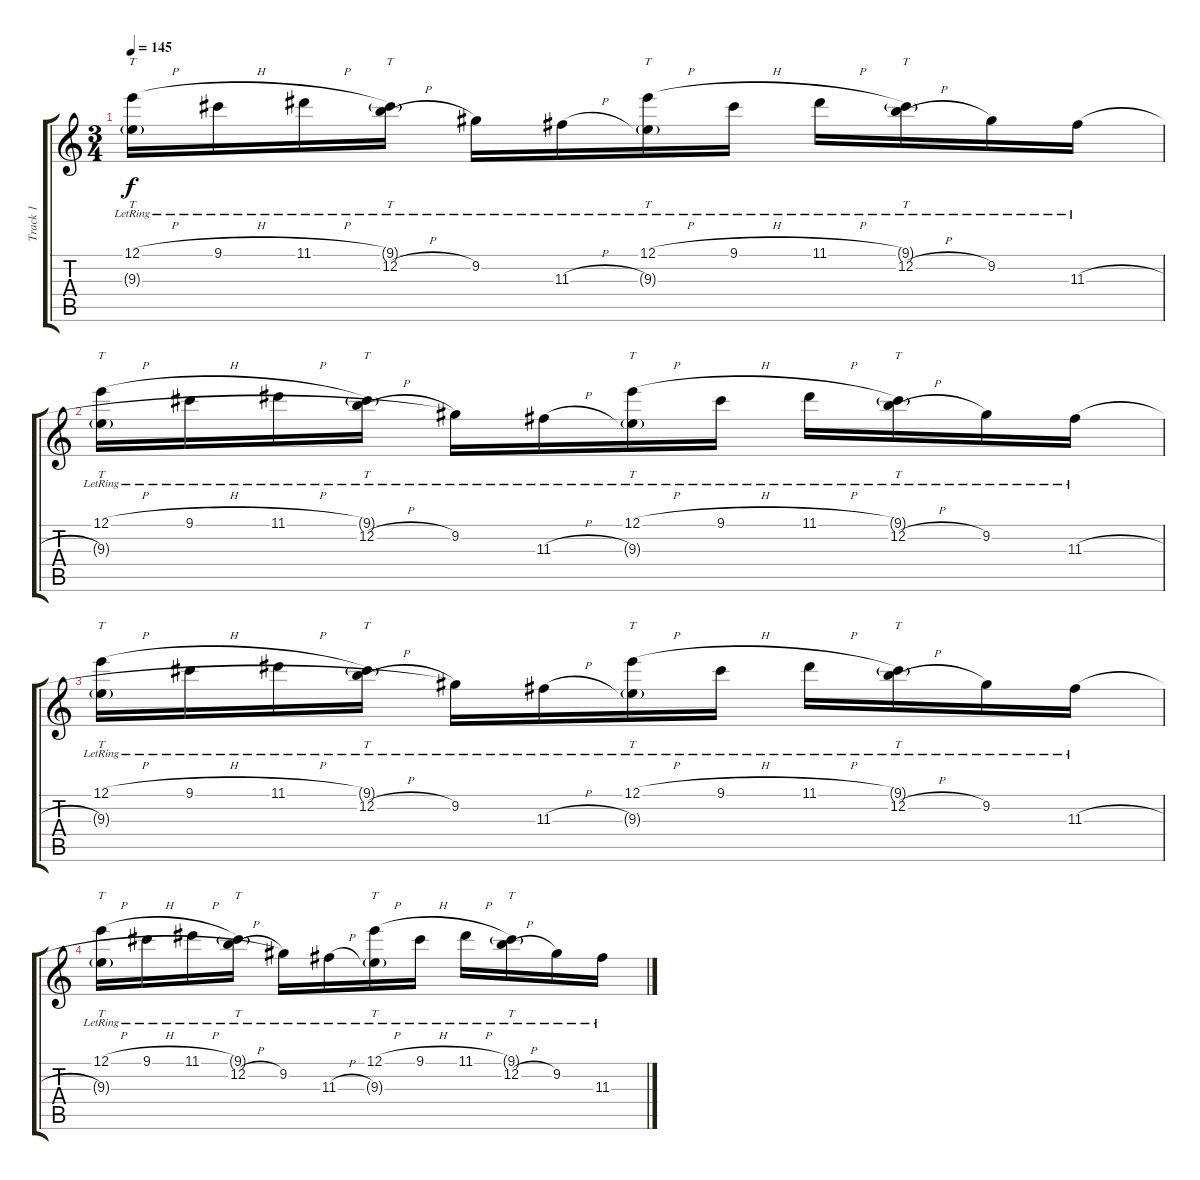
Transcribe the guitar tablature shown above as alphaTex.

\track ("Track 1" "Track 1") {instrument electricguitarjazz}
\staff {score tabs}
\tuning (E4 B3 G3 D3 A2 E2) {hide}
\ts (3 4)
\tempo 145
\clef g2
\ks c
(12.1{h lr} 9.3{g lr}).16{tt dy f} 9.1{h lr}.16 11.1{h lr}.16 (9.1{g lr} 12.2{h lr}).16{tt} 9.2{lr}.16 11.3{h lr}.16 (12.1{h lr} 9.3{g lr}).16{tt} 9.1{h lr}.16 11.1{h lr}.16 (9.1{g lr} 12.2{h lr}).16{tt} 9.2{lr}.16 11.3{h lr}.16 |
(12.1{h lr} 9.3{g lr}).16{tt} 9.1{h lr}.16 11.1{h lr}.16 (9.1{g lr} 12.2{h lr}).16{tt} 9.2{lr}.16 11.3{h lr}.16 (12.1{h lr} 9.3{g lr}).16{tt} 9.1{h lr}.16 11.1{h lr}.16 (9.1{g lr} 12.2{h lr}).16{tt} 9.2{lr}.16 11.3{h lr}.16 |
(12.1{h lr} 9.3{g lr}).16{tt} 9.1{h lr}.16 11.1{h lr}.16 (9.1{g lr} 12.2{h lr}).16{tt} 9.2{lr}.16 11.3{h lr}.16 (12.1{h lr} 9.3{g lr}).16{tt} 9.1{h lr}.16 11.1{h lr}.16 (9.1{g lr} 12.2{h lr}).16{tt} 9.2{lr}.16 11.3{h lr}.16 |
(12.1{h lr} 9.3{g lr}).16{tt} 9.1{h lr}.16 11.1{h lr}.16 (9.1{g lr} 12.2{h lr}).16{tt} 9.2{lr}.16 11.3{h lr}.16 (12.1{h lr} 9.3{g lr}).16{tt} 9.1{h lr}.16 11.1{h lr}.16 (9.1{g lr} 12.2{h lr}).16{tt} 9.2{lr}.16 11.3{h lr}.16
